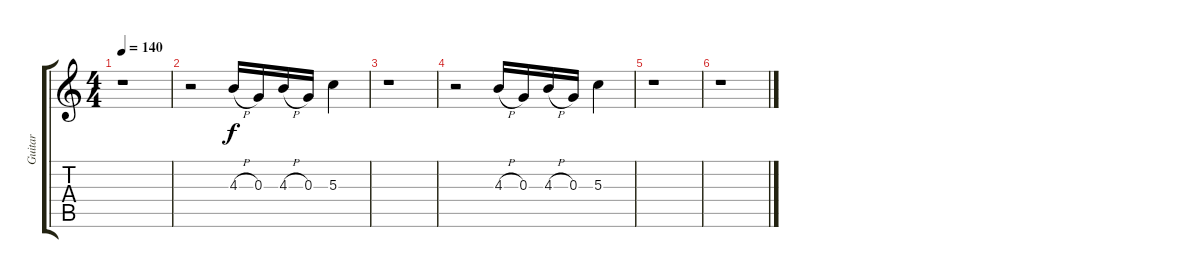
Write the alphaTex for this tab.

\track ("Guitar" "Guitar") {instrument electricguitarclean}
\staff {score tabs}
\tuning (E4 B3 G3 D3 A2 D2) {hide}
\ts (4 4)
\tempo 140
\clef g2
\ks c
r.1{dy f} |
r.2 4.3{h}.16 0.3.16 4.3{h}.16 0.3.16 5.3.4 |
r.1 |
r.2 4.3{h}.16 0.3.16 4.3{h}.16 0.3.16 5.3.4 |
r.1 |
r.1
